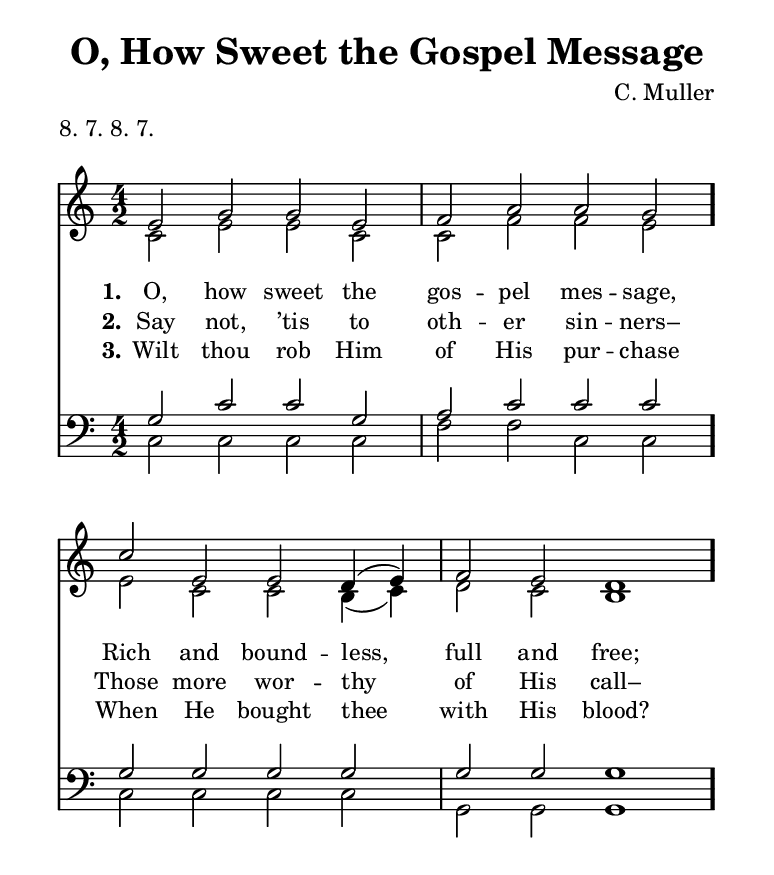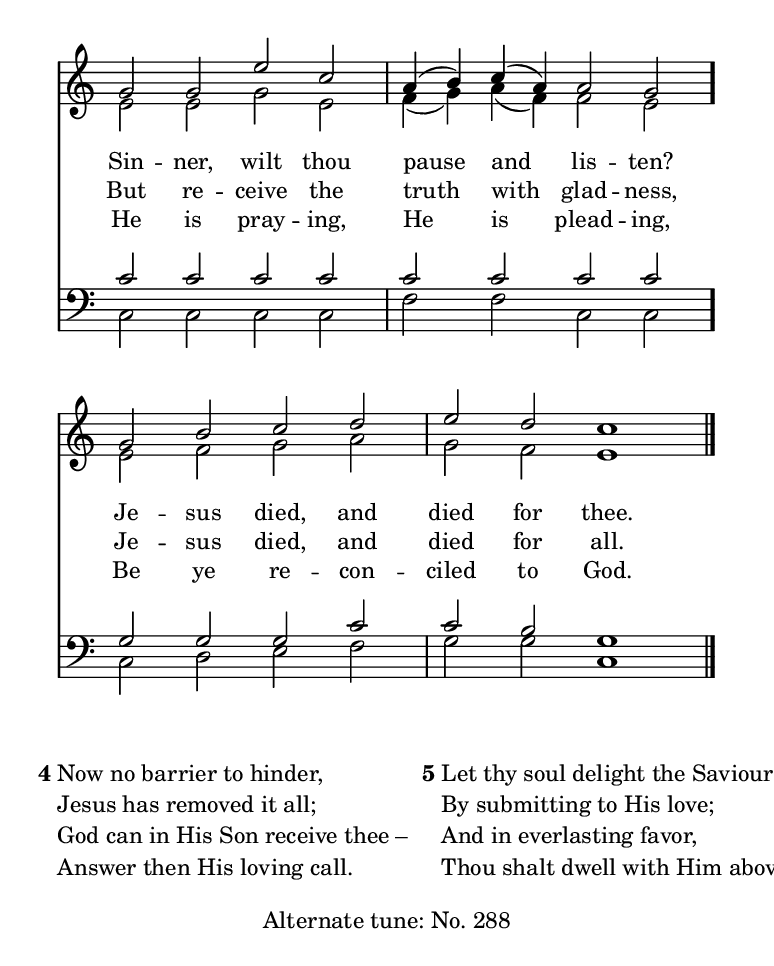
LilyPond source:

\include "common/global.ily"
\paper {
  \include "common/paper.ily"
  ragged-bottom = ##t
  ragged-last-bottom = ##t
  systems-per-page = 2
  %page-count = ##f
}

\header{
  hymnnumber = "97"
  title = "O, How Sweet the Gospel Message"
  tunename = "Halle"
  meter = "8. 7. 8. 7."
  %poet = ""
  composer = "C. Muller"
  %copyright = ""
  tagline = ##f
}

% for fermata in MIDI
ta = { \tempo 2=80 }
tb = { \tempo 2=40 }

patternAA = { c2 }
patternAB = { c2 c2 c2 c2 | c4( c4) c4( c4) c2 c2 }

patternBA = { c2 c2 c2 c4( c4) | c2 c2 c1 }
patternBB = { c2 c2 c2 c2 | c2 c2 c1 }

global = {
  \include "common/overrides.ily"
  \override Staff.TimeSignature.style = #'()
  \time 4/2
  \override Score.MetronomeMark.transparent = ##t % hide all fermata changes too
  \ta
  \key c \major
  %\partial 4
  \autoBeamOff
}

notesSoprano = {
\global
\relative c' {

  \changePitch \patternAA { e g g e | f a a g }
  \changePitch \patternBA { c e, e d e | f e d }
  \changePitch \patternAB { g g e' c | a b c a a g }
  \changePitch \patternBB { g b c d | e d c }

  \bar "|."

}
}

notesAlto = {
\global
\relative e' {

  \changePitch \patternAA { c e e c | c f f e }
  \changePitch \patternBA { e c c b c | d c b }
  \changePitch \patternAB { e e g e | f g a f f e }
  \changePitch \patternBB { e f g a | g f e }

}
}

notesTenor = {
\global
\relative a {

  \changePitch \patternAA { g c c g | a c c c }
  \changePitch \patternBB { g g g g | g g g }
  \changePitch \patternAA { c c c c | c c c c }
  \changePitch \patternBB { g g g c | c b g }

}
}

notesBass = {
\global
\relative f {

  \changePitch \patternAA { c c c c | f f c c }
  \changePitch \patternBB { c c c c | g g g }
  \changePitch \patternAA { c c c c | f f c c }
  \changePitch \patternBB { c d e f | g g c, }

}
}

wordsA = \lyricmode {
\set stanza = "1."

O, how sweet the gos -- pel mes -- sage, \bar "."
Rich and bound -- less, full and free; \bar "." \break
Sin -- ner, wilt thou pause and lis -- ten? \bar "."
Je -- sus died, and died for thee. \bar "." \break

}

wordsB = \lyricmode {
\set stanza = "2."

Say not, ’tis to oth -- er sin -- ners–
Those more wor -- thy of His call–
But re -- ceive the truth with glad -- ness,
Je -- sus died, and died for all.

}

wordsC = \lyricmode {
\set stanza = "3."

Wilt thou rob Him of His pur -- chase
When He bought thee with His blood?
He is pray -- ing, He is plead -- ing,
Be ye re -- con -- ciled to God.

}

wordsD = \markuplist {

\line { Now no barrier to hinder, }
\line { Jesus has removed it all; }
\line { God can in His Son receive thee – }
\line { Answer then His loving call. }

}

wordsE = \markuplist {

\line { Let thy soul delight the Saviour }
\line { By submitting to His love; }
\line { And in everlasting favor, }
\line { Thou shalt dwell with Him above. }

}

\score {
  \context ChoirStaff <<
    \context Staff = upper <<
      \set ChoirStaff.systemStartDelimiter = #'SystemStartBar
      \context Voice  = sopranos { \voiceOne << \notesSoprano >> }
      \context Voice  = altos { \voiceTwo << \notesAlto >> }
      \context Lyrics = one   \lyricsto sopranos \wordsA
      \context Lyrics = two   \lyricsto sopranos \wordsB
      \context Lyrics = three \lyricsto sopranos \wordsC
    >>
    \context Staff = men <<
      \clef bass
      \context Voice  = tenors { \voiceOne << \notesTenor >> }
      \context Voice  = basses { \voiceTwo << \notesBass >> }
    >>
  >>
  \layout {
    \include "common/layout.ily"
  }
  \midi{
    \include "common/midi.ily"
  }
}

\noPageBreak

\markup { \fill-line { %\column {
  \hspace #0.1
  \line{ \bold 4 \column { \wordsD } } %\combine \null \vspace #0.4
  \hspace #0.1
  \line{ \bold 5 \column { \wordsE } } %\combine \null \vspace #0.4
  \hspace #0.1
} } %}

\noPageBreak

\markup { \vspace #1.4 \fill-line { \line { Alternate tune: No. 288 } } }

\version "2.18.0"  % necessary for upgrading to future LilyPond versions.

% vi:set et ts=2 sw=2 ai nocindent syntax=lilypond
